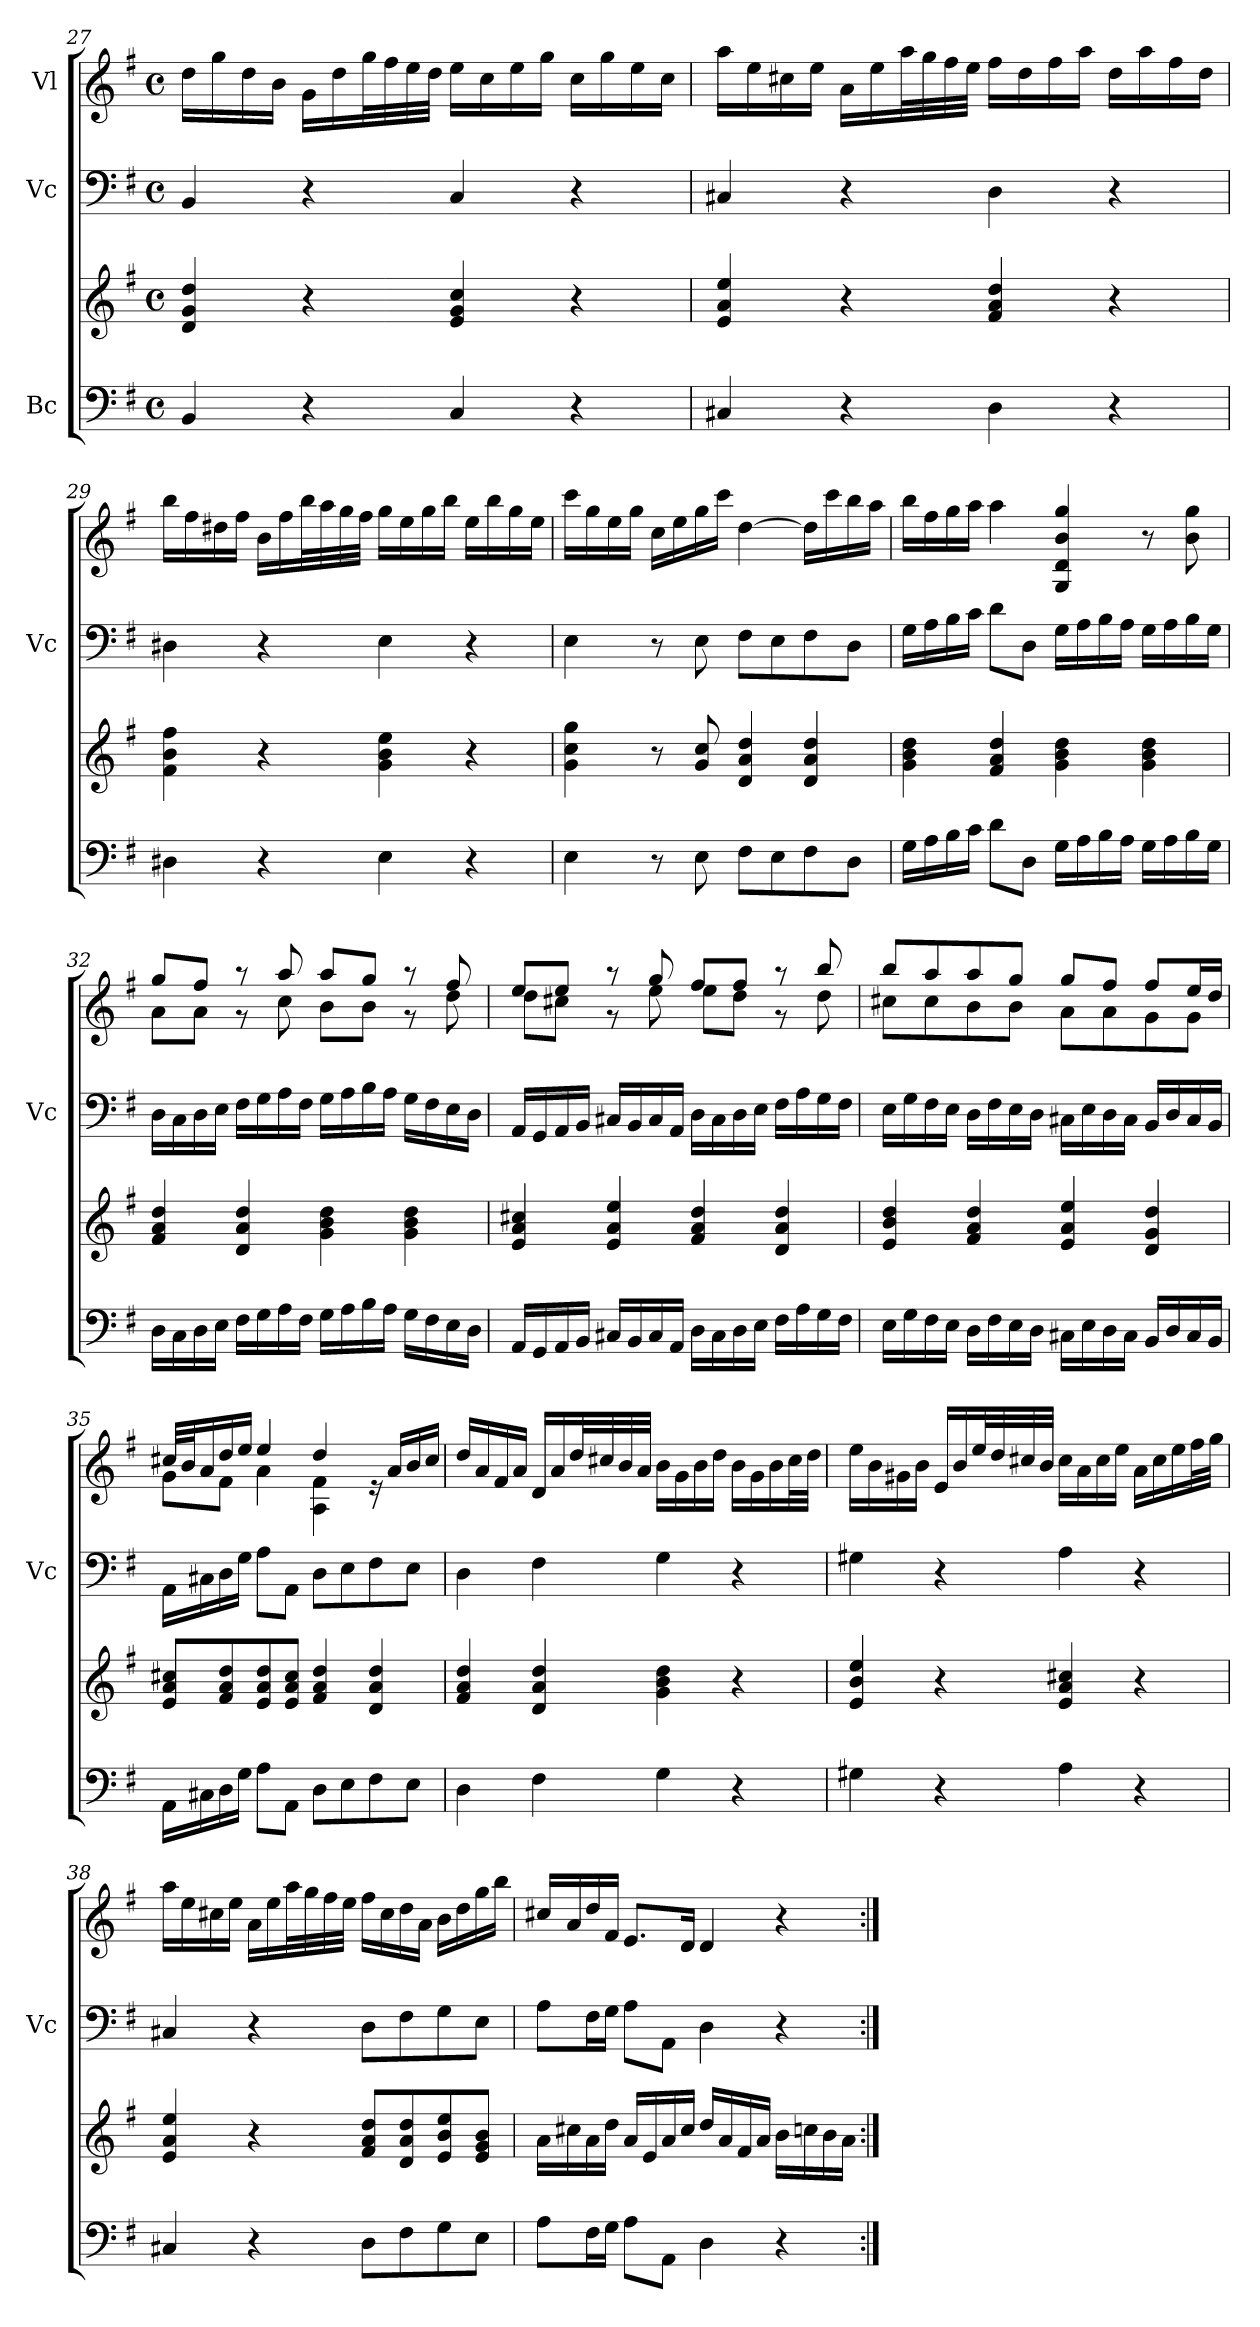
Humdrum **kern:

**kern	**kern	**kern	**kern
*part3	*part3	*part2	*part1
*staff4	*staff3	*staff2	*staff1
*I"Bc	*	*I"Vc	*I"Vl
*	*	*I'Vc	*
*clefF4	*clefG2	*clefF4	*clefG2
*k[f#]	*k[f#]	*k[f#]	*k[f#]
*M4/4	*M4/4	*M4/4	*M4/4
*met(c)	*met(c)	*met(c)	*met(c)
=27	=27	=27	=27
4BB/	4d/ 4g/ 4dd/	4BB/	16dd\LL
.	.	.	16gg\
.	.	.	16dd\
.	.	.	16b\JJ
4r	4r	4r	16g\LL
.	.	.	16dd\
.	.	.	32gg\L
.	.	.	32ff#\
.	.	.	32ee\
.	.	.	32dd\JJJ
4C/	4e/ 4g/ 4cc/	4C/	16ee\LL
.	.	.	16cc\
.	.	.	16ee\
.	.	.	16gg\JJ
4r	4r	4r	16cc\LL
.	.	.	16gg\
.	.	.	16ee\
.	.	.	16cc\JJ
!!LO:LB:g=z
=28	=28	=28	=28
4C#X/	4e/ 4a/ 4ee/	4C#X/	16aa\LL
.	.	.	16ee\
.	.	.	16cc#X\
.	.	.	16ee\JJ
4r	4r	4r	16a\LL
.	.	.	16ee\
.	.	.	32aa\L
.	.	.	32gg\
.	.	.	32ff#\
.	.	.	32ee\JJJ
4D\	4f#/ 4a/ 4dd/	4D\	16ff#\LL
.	.	.	16dd\
.	.	.	16ff#\
.	.	.	16aa\JJ
4r	4r	4r	16dd\LL
.	.	.	16aa\
.	.	.	16ff#\
.	.	.	16dd\JJ
=29	=29	=29	=29
4D#X\	4f#\ 4b\ 4ff#\	4D#X\	16bb\LL
.	.	.	16ff#\
.	.	.	16dd#X\
.	.	.	16ff#\JJ
4r	4r	4r	16b\LL
.	.	.	16ff#\
.	.	.	32bb\L
.	.	.	32aa\
.	.	.	32gg\
.	.	.	32ff#\JJJ
4E\	4g\ 4b\ 4ee\	4E\	16gg\LL
.	.	.	16ee\
.	.	.	16gg\
.	.	.	16bb\JJ
4r	4r	4r	16ee\LL
.	.	.	16bb\
.	.	.	16gg\
.	.	.	16ee\JJ
=30	=30	=30	=30
4E\	4g\ 4cc\ 4gg\	4E\	16ccc\LL
.	.	.	16gg\
.	.	.	16ee\
.	.	.	16gg\JJ
8r	8r	8r	16cc\LL
.	.	.	16ee\
8E\	8g/ 8cc/	8E\	16gg\
.	.	.	16ccc\JJ
8F#\L	4d/ 4a/ 4dd/	8F#\L	[4dd\
8E\	.	8E\	.
8F#\	4d/ 4a/ 4dd/	8F#\	16dd\LL]
.	.	.	16ccc\
8D\J	.	8D\J	16bb\
.	.	.	16aa\JJ
!!LO:LB:g=z
=31	=31	=31	=31
16G\LL	4g\ 4b\ 4dd\	16G\LL	16bb\LL
16A\	.	16A\	16ff#\
16B\	.	16B\	16gg\
16c\JJ	.	16c\JJ	16aa\JJ
8d\L	4f#/ 4a/ 4dd/	8d\L	4aa\
8D\J	.	8D\J	.
16G\LL	4g\ 4b\ 4dd\	16G\LL	4G/ 4d/ 4b/ 4gg/
16A\	.	16A\	.
16B\	.	16B\	.
16A\JJ	.	16A\JJ	.
16G\LL	4g\ 4b\ 4dd\	16G\LL	8r
16A\	.	16A\	.
16B\	.	16B\	8b\ 8gg\
16G\JJ	.	16G\JJ	.
=32	=32	=32	=32
*	*	*	*^
16D\LL	4f#/ 4a/ 4dd/	16D\LL	8gg/L	8a\L
16C\	.	16C\	.	.
16D\	.	16D\	8ff#/J	8a\J
16E\JJ	.	16E\JJ	.	.
16F#\LL	4d/ 4a/ 4dd/	16F#\LL	8r	8r
16G\	.	16G\	.	.
16A\	.	16A\	8aa/	8cc\
16F#\JJ	.	16F#\JJ	.	.
16G\LL	4g\ 4b\ 4dd\	16G\LL	8aa/L	8b\L
16A\	.	16A\	.	.
16B\	.	16B\	8gg/J	8b\J
16A\JJ	.	16A\JJ	.	.
16G\LL	4g\ 4b\ 4dd\	16G\LL	8r	8r
16F#\	.	16F#\	.	.
16E\	.	16E\	8ff#/	8dd\
16D\JJ	.	16D\JJ	.	.
=33	=33	=33	=33	=33
16AA/LL	4e/ 4a/ 4cc#X/	16AA/LL	8ee/L	8dd\L
16GG/	.	16GG/	.	.
16AA/	.	16AA/	8ee/J	8cc#X\J
16BB/JJ	.	16BB/JJ	.	.
16C#X/LL	4e/ 4a/ 4ee/	16C#X/LL	8r	8r
16BB/	.	16BB/	.	.
16C#/	.	16C#/	8gg/	8ee\
16AA/JJ	.	16AA/JJ	.	.
16D\LL	4f#/ 4a/ 4dd/	16D\LL	8ff#/L	8ee\L
16C#\	.	16C#\	.	.
16D\	.	16D\	8ff#/J	8dd\J
16E\JJ	.	16E\JJ	.	.
16F#\LL	4d/ 4a/ 4dd/	16F#\LL	8r	8r
16A\	.	16A\	.	.
16G\	.	16G\	8bb/	8dd\
16F#\JJ	.	16F#\JJ	.	.
=34	=34	=34	=34	=34
16E\LL	4e/ 4b/ 4dd/	16E\LL	8bb/L	8cc#X\L
16G\	.	16G\	.	.
16F#\	.	16F#\	8aa/	8cc#\
16E\JJ	.	16E\JJ	.	.
16D\LL	4f#/ 4a/ 4dd/	16D\LL	8aa/	8b\
16F#\	.	16F#\	.	.
16E\	.	16E\	8gg/J	8b\J
16D\JJ	.	16D\JJ	.	.
16C#X\LL	4e/ 4a/ 4ee/	16C#X\LL	8gg/L	8a\L
16E\	.	16E\	.	.
16D\	.	16D\	8ff#/J	8a\
16C#\JJ	.	16C#\JJ	.	.
16BB/LL	4d/ 4g/ 4dd/	16BB/LL	8ff#/L	8g\
16D/	.	16D/	.	.
16C#/	.	16C#/	16ee/L	8g\J
16BB/JJ	.	16BB/JJ	16dd/JJ	.
!!LO:PB:g=z	!!
=35	=35	=35	=35	=35
16AA\LL	8e/ 8a/ 8cc#X/L	16AA\LL	32cc#X/LLL	8g\L
.	.	.	32b/J	.
16C#X\	.	16C#X\	16a/	.
16D\	8f#/ 8a/ 8dd/	16D\	16dd/	8f#\J
16G\JJ	.	16G\JJ	16ee/JJ	.
8A\L	8e/ 8a/ 8dd/	8A\L	4ee/	4a\
8AA\J	8e/ 8a/ 8cc#/J	8AA\J	.	.
8D\L	4f#/ 4a/ 4dd/	8D\L	4dd/	4A\ 4f#\
8E\	.	8E\	.	.
8F#\	4d/ 4a/ 4dd/	8F#\	16re	4ryy
.	.	.	16a/LL	.
8E\J	.	8E\J	16b/	.
.	.	.	16cc#/JJ	.
*	*	*	*v	*v
=36	=36	=36	=36
4D\	4f#/ 4a/ 4dd/	4D\	16dd/LL
.	.	.	16a/
.	.	.	16f#/
.	.	.	16a/JJ
4F#\	4d/ 4a/ 4dd/	4F#\	16d/LL
.	.	.	16a/
.	.	.	32dd/L
.	.	.	32cc#X/
.	.	.	32b/
.	.	.	32a/JJJ
4G\	4g\ 4b\ 4dd\	4G\	16b\LL
.	.	.	16g\
.	.	.	16b\
.	.	.	16dd\JJ
4r	4r	4r	16b\LL
.	.	.	16g\
.	.	.	16b\
.	.	.	32cc#\L
.	.	.	32dd\JJJ
=37	=37	=37	=37
4G#X\	4e/ 4b/ 4ee/	4G#X\	16ee\LL
.	.	.	16b\
.	.	.	16g#X\
.	.	.	16b\JJ
4r	4r	4r	16e/LL
.	.	.	16b/
.	.	.	32ee/L
.	.	.	32dd/
.	.	.	32cc#X/
.	.	.	32b/JJJ
4A\	4e/ 4a/ 4cc#X/	4A\	16cc#\LL
.	.	.	16a\
.	.	.	16cc#\
.	.	.	16ee\JJ
4r	4r	4r	16a\LL
.	.	.	16cc#\
.	.	.	16ee\
.	.	.	32ff#\L
.	.	.	32gg\JJJ
!!LO:LB:g=z
=38	=38	=38	=38
4C#X/	4e/ 4a/ 4ee/	4C#X/	16aa\LL
.	.	.	16ee\
.	.	.	16cc#X\
.	.	.	16ee\JJ
4r	4r	4r	16a\LL
.	.	.	16ee\
.	.	.	32aa\L
.	.	.	32gg\
.	.	.	32ff#\
.	.	.	32ee\JJJ
8D\L	8f#/ 8a/ 8dd/L	8D\L	16ff#\LL
.	.	.	16cc#\
8F#\	8d/ 8a/ 8dd/	8F#\	16dd\
.	.	.	16a\JJ
8G\	8e/ 8b/ 8ee/	8G\	16b\LL
.	.	.	16dd\
8E\J	8e/ 8g/ 8b/J	8E\J	16gg\
.	.	.	16bb\JJ
=39	=39	=39	=39
8A\L	16a\LL	8A\L	16cc#X/LL
.	16cc#X\	.	16a/
16F#\L	16a\	16F#\L	16dd/
16G\JJ	16dd\JJ	16G\JJ	16f#/JJ
8A\L	16a/LL	8A\L	8.e/L
.	16e/	.	.
8AA\J	16a/	8AA\J	.
.	16cc#/JJ	.	16d/Jk
4D\	16dd/LL	4D\	4d/
.	16a/	.	.
.	16f#/	.	.
.	16a/JJ	.	.
4r	16b\LL	4r	4r
.	16ccn\	.	.
.	16b\	.	.
.	16a\JJ	.	.
=:|!	=:|!	=:|!	=:|!
*-	*-	*-	*-
